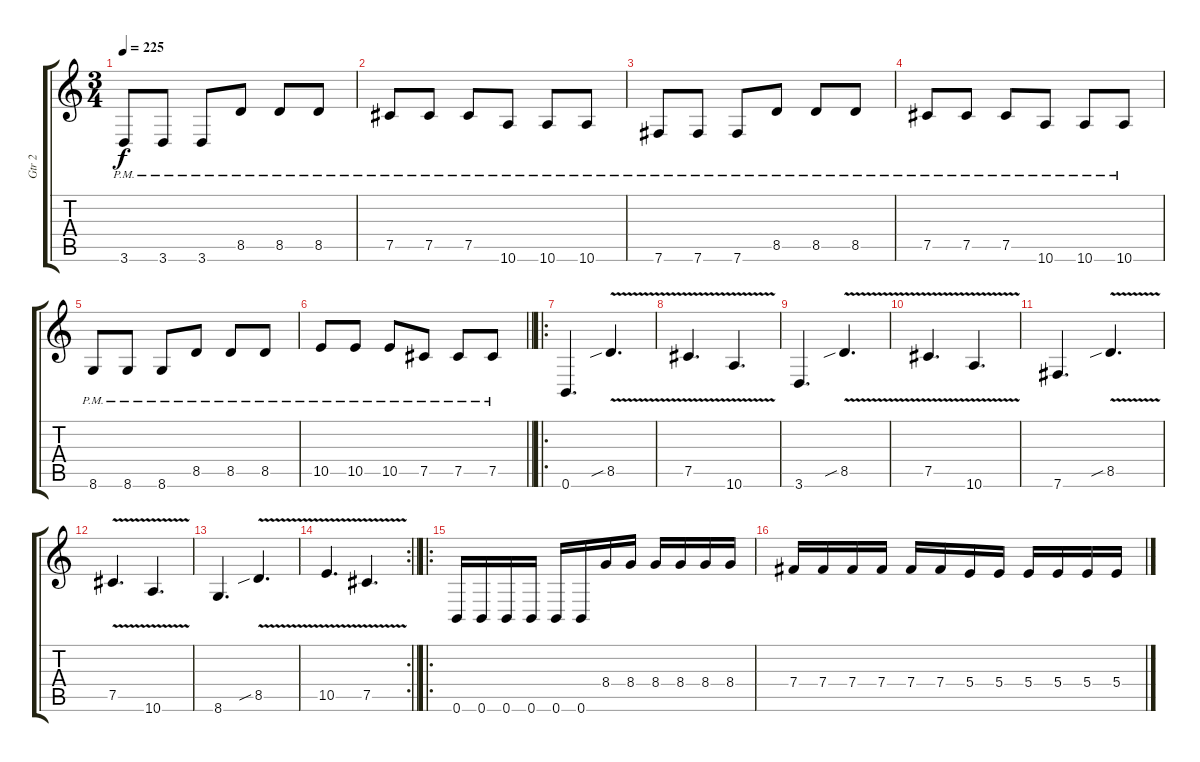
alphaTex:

\track ("Gtr 2" "Gtr 2") {instrument distortionguitar}
\staff {score tabs}
\tuning (Db4 Ab3 E3 B2 Gb2 B1) {hide}
\ts (3 4)
\tempo 225
\clef g2
\ks c
3.6{pm}.8{dy f} 3.6{pm}.8 3.6{pm}.8 8.5{pm}.8 8.5{pm}.8 8.5{pm}.8 |
7.5{pm}.8 7.5{pm}.8 7.5{pm}.8 10.6{pm}.8 10.6{pm}.8 10.6{pm}.8 |
7.6{pm}.8 7.6{pm}.8 7.6{pm}.8 8.5{pm}.8 8.5{pm}.8 8.5{pm}.8 |
7.5{pm}.8 7.5{pm}.8 7.5{pm}.8 10.6{pm}.8 10.6{pm}.8 10.6{pm}.8 |
8.6{pm}.8 8.6{pm}.8 8.6{pm}.8 8.5{pm}.8 8.5{pm}.8 8.5{pm}.8 |
\barLineRight lightlight
10.5{pm}.8 10.5{pm}.8 10.5{pm}.8 7.5{pm}.8 7.5{pm}.8 7.5{pm}.8 |
\ro
0.6.4{d} 8.5{v sib}.4{d} |
7.5{v}.4{d} 10.6{v}.4{d} |
3.6.4{d} 8.5{v sib}.4{d} |
7.5{v}.4{d} 10.6{v}.4{d} |
7.6.4{d} 8.5{v sib}.4{d} |
7.5{v}.4{d} 10.6{v}.4{d} |
8.6.4{d} 8.5{v sib}.4{d} |
\rc 2
\barLineRight lightlight
10.5{v}.4{d} 7.5{v}.4{d} |
\ro
0.6.16 0.6.16 0.6.16 0.6.16 0.6.16 0.6.16 8.4.16 8.4.16 8.4.16 8.4.16 8.4.16 8.4.16 |
7.4.16 7.4.16 7.4.16 7.4.16 7.4.16 7.4.16 5.4.16 5.4.16 5.4.16 5.4.16 5.4.16 5.4.16
